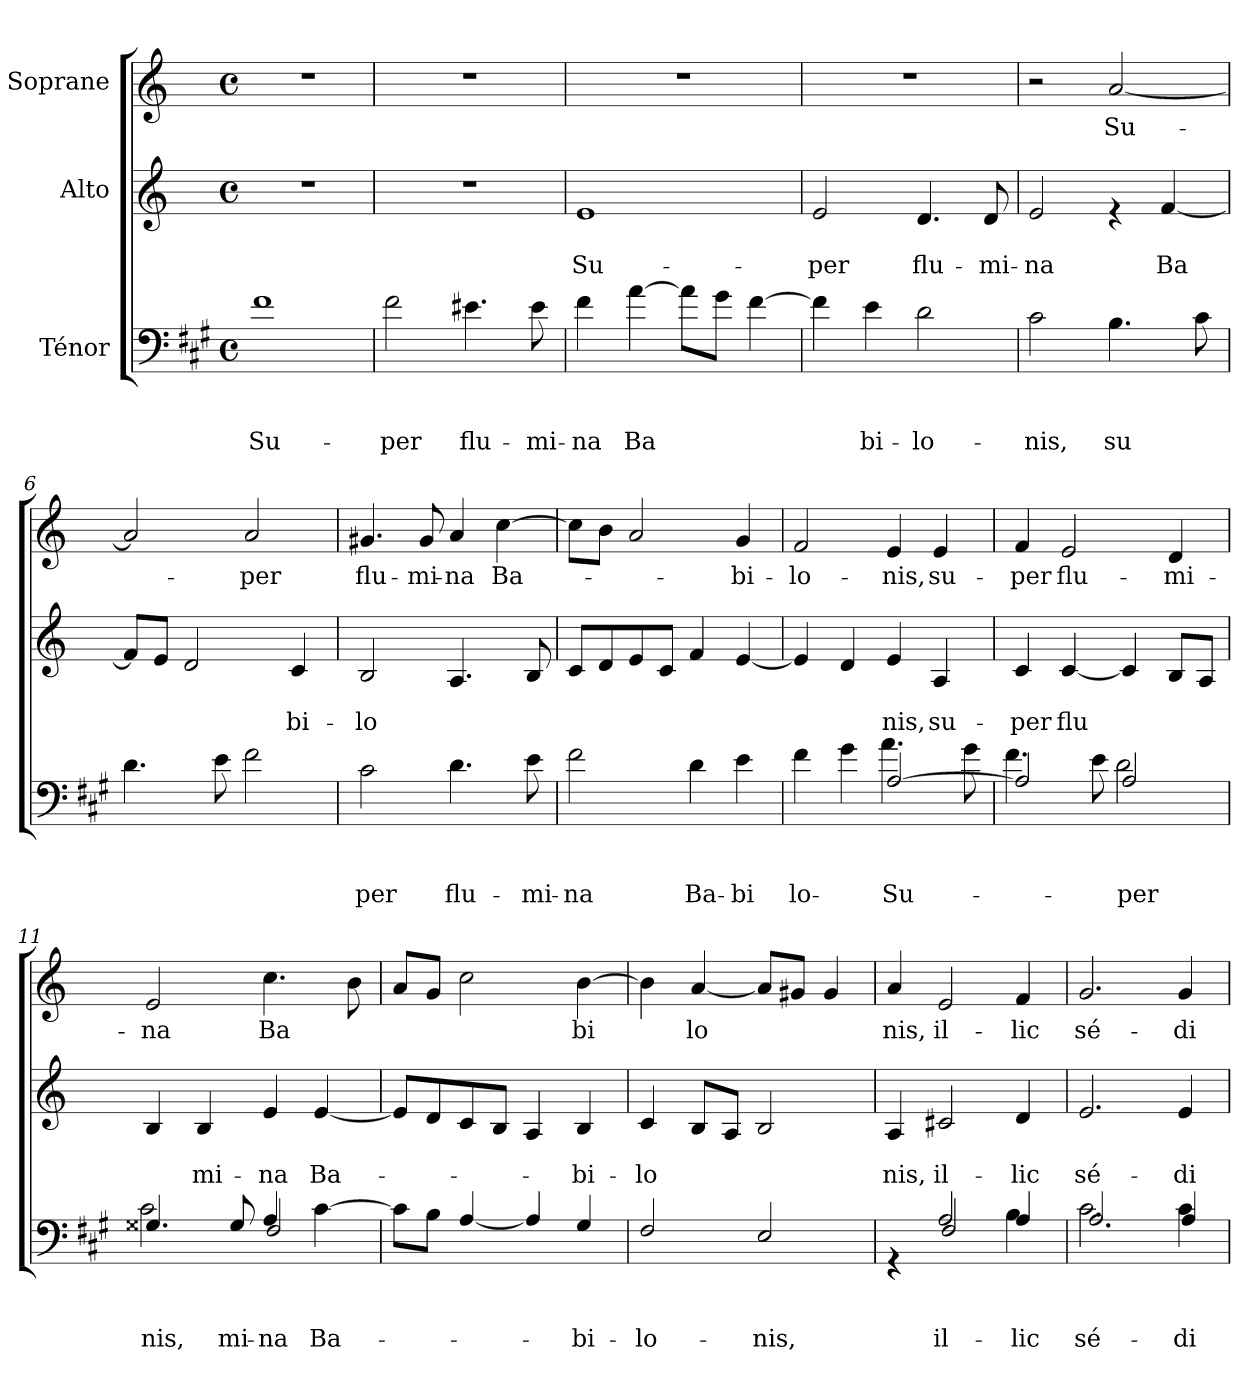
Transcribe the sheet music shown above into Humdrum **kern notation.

**kern	**text	**text	**text	**kern	**text	**text	**kern	**text
*part3	*part3	*part3	*part3	*part2	*part2	*part2	*part1	*part1
*staff3	*staff3	*staff3	*staff3	*staff2	*staff2	*staff2	*staff1	*staff1
*I"Ténor	*	*	*	*I"Alto	*	*	*I"Soprane	*
*clefF4	*	*	*	*clefG2	*	*	*clefG2	*
*ITrd5c9	*	*	*	*	*	*	*	*
*k[]	*	*	*	*k[]	*	*	*k[]	*
*C:	*	*	*	*C:	*	*	*C:	*
*M4/4	*	*	*	*M4/4	*	*	*M4/4	*
*met(c)	*	*	*	*met(c)	*	*	*met(c)	*
=1	=1	=1	=1	=1	=1	=1	=1	=1
!	!	!	!LO:LY:b	!	!	!	!	!
1A	.	.	Su-	1r	.	.	1r	.
=2	=2	=2	=2	=2	=2	=2	=2	=2
!	!	!	!LO:LY:b	!	!	!	!	!
2A\	.	.	-per	1r	.	.	1r	.
!	!	!	!LO:LY:b	!	!	!	!	!
4.G#X\	.	.	flu-	.	.	.	.	.
!	!	!	!LO:LY:b	!	!	!	!	!
8G#\	.	.	-mi-	.	.	.	.	.
=3	=3	=3	=3	=3	=3	=3	=3	=3
!	!	!	!LO:LY:b	!	!	!LO:LY:b	!	!
4A\	.	.	-na	1e	.	Su-	1r	.
!	!	!	!LO:LY:b	!	!	!	!	!
[>4c\	.	.	Ba	.	.	.	.	.
8c\L]	.	.	.	.	.	.	.	.
8B\J	.	.	.	.	.	.	.	.
[>4A\	.	.	.	.	.	.	.	.
=4	=4	=4	=4	=4	=4	=4	=4	=4
!	!	!	!	!	!	!LO:LY:b	!	!
4A\]	.	.	.	2e/	.	-per	1r	.
!	!	!	!LO:LY:b	!	!	!	!	!
4G\	.	.	bi-	.	.	.	.	.
!	!	!	!LO:LY:b	!	!	!LO:LY:b	!	!
2F\	.	.	-lo-	4.d/	.	flu-	.	.
!	!	!	!	!	!	!LO:LY:b	!	!
.	.	.	.	8d/	.	-mi-	.	.
=5	=5	=5	=5	=5	=5	=5	=5	=5
!	!	!	!LO:LY:b	!	!	!LO:LY:b	!	!
2E\	.	.	-nis,	2e/	.	-na	2r	.
!	!	!	!LO:LY:b	!	!	!	!	!LO:LY:b
4.D\	.	.	su	4re	.	.	[<2a/	Su-
!	!	!	!	!	!	!LO:LY:b	!	!
.	.	.	.	[<4f/	.	Ba	.	.
8E\	.	.	.	.	.	.	.	.
=6	=6	=6	=6	=6	=6	=6	=6	=6
4.F\	.	.	.	8f/L]	.	.	2a/]	.
.	.	.	.	8e/J	.	.	.	.
.	.	.	.	2d/	.	.	.	.
8G\	.	.	.	.	.	.	.	.
!	!	!	!	!	!	!	!	!LO:LY:b
2A\	.	.	.	.	.	.	2a/	-per
!	!	!	!	!	!	!LO:LY:b	!	!
.	.	.	.	4c/	.	bi-	.	.
!!LO:LB:g=z
=7	=7	=7	=7	=7	=7	=7	=7	=7
!	!	!	!LO:LY:b	!	!	!LO:LY:b	!	!LO:LY:b
2E\	.	.	per	2B/	.	-lo	4.g#X/	flu-
!	!	!	!	!	!	!	!	!LO:LY:b
.	.	.	.	.	.	.	8g#/	-mi-
!	!	!	!LO:LY:b	!	!	!	!	!LO:LY:b
4.F\	.	.	flu-	4.A/	.	.	4a/	-na
!	!	!	!	!	!	!	!	!LO:LY:b
.	.	.	.	.	.	.	[>4cc\	Ba-
!	!	!	!LO:LY:b	!	!	!	!	!
8G\	.	.	-mi-	8B/	.	.	.	.
=8	=8	=8	=8	=8	=8	=8	=8	=8
!	!	!	!LO:LY:b	!	!	!	!	!
2A\	.	.	-na	8c/L	.	.	8cc\L]	.
.	.	.	.	8d/	.	.	8b\J	.
.	.	.	.	8e/	.	.	2a/	.
.	.	.	.	8c/J	.	.	.	.
!	!	!	!LO:LY:b	!	!	!	!	!
4F\	.	.	Ba-	4f/	.	.	.	.
!	!	!	!LO:LY:b	!	!	!	!	!LO:LY:b
4G\	.	.	-bi-	[<4e/	.	.	4g/	-bi-
=9	=9	=9	=9	=9	=9	=9	=9	=9
*^	*	*	*	*	*	*	*	*
!	!	!	!	!LO:LY:b	!	!	!	!	!LO:LY:b
2ryy	4A\	.	.	-lo	4e/]	.	.	2f/	-lo-
.	4B\	.	.	.	4d/	.	.	.	.
!	!	!	!	!LO:LY:b	!	!	!LO:LY:b	!	!LO:LY:b
[<2C/	4.c\	.	.	-Su-	4e/	.	nis,	4e/	-nis,
!	!	!	!	!	!	!	!LO:LY:b	!	!LO:LY:b
.	.	.	.	.	4A/	.	su-	4e/	su-
.	8B\	.	.	.	.	.	.	.	.
=10	=10	=10	=10	=10	=10	=10	=10	=10	=10
!	!	!	!	!	!	!	!LO:LY:b	!	!LO:LY:b
2C/]	4.A\	.	.	.	4c/	.	-per	4f/	-per
!	!	!	!	!	!	!	!LO:LY:b	!	!LO:LY:b
.	.	.	.	.	[<4c/	.	flu	2e/	flu-
.	8G\	.	.	.	.	.	.	.	.
!	!	!	!	!LO:LY:b	!	!	!	!	!
2C/	2F\	.	.	per	4c/]	.	.	.	.
!	!	!	!	!	!	!	!	!	!LO:LY:b
.	.	.	.	.	8B/L	.	.	4d/	-mi-
.	.	.	.	.	8A/J	.	.	.	.
!!LO:LB:g=z
=11	=11	=11	=11	=11	=11	=11	=11	=11	=11
!	!	!	!	!LO:LY:b	!	!	!	!	!
!	!	!	!	!LO:LY:b	!	!	!	!	!LO:LY:b
4.BB#X/	2E\	.	.	-nis,	4B/	.	.	2e/	-na
!	!	!	!	!	!	!	!LO:LY:b	!	!
.	.	.	.	.	4B/	.	mi-	.	.
!	!	!	!	!LO:LY:b	!	!	!	!	!
8BB#/	.	.	.	-mi-	.	.	.	.	.
!	!	!	!	!LO:LY:b	!	!	!LO:LY:b	!	!LO:LY:b
4C/	2AA/	.	.	-na	4e/	.	-na	4.cc\	Ba
!	!	!	!	!LO:LY:b	!	!	!LO:LY:b	!	!
[>4E\	.	.	.	Ba-	[<4e/	.	Ba-	.	.
.	.	.	.	.	.	.	.	8b\	.
*v	*v	*	*	*	*	*	*	*	*
=12	=12	=12	=12	=12	=12	=12	=12	=12
8E\L]	.	.	.	8e/L]	.	.	8a/L	.
8D\J	.	.	.	8d/	.	.	8g/J	.
[<4C/	.	.	.	8c/	.	.	2cc\	.
.	.	.	.	8B/J	.	.	.	.
4C/]	.	.	.	4A/	.	.	.	.
!	!	!	!LO:LY:b	!	!	!LO:LY:b	!	!LO:LY:b
4BB/	.	.	bi-	4B/	.	-bi-	[>4b\	bi
=13	=13	=13	=13	=13	=13	=13	=13	=13
!	!	!	!LO:LY:b	!	!	!LO:LY:b	!	!
2AA/	.	.	-lo-	4c/	.	-lo	4b\]	.
!	!	!	!	!	!	!	!	!LO:LY:b
.	.	.	.	8B/L	.	.	[<4a/	lo
.	.	.	.	8A/J	.	.	.	.
!	!	!	!LO:LY:b	!	!	!	!	!
2GG/	.	.	-nis,	2B/	.	.	8a/L]	.
.	.	.	.	.	.	.	8g#X/J	.
.	.	.	.	.	.	.	4g#/	.
=14	=14	=14	=14	=14	=14	=14	=14	=14
*^	*	*	*	*	*	*	*	*
!	!	!	!	!	!	!	!LO:LY:b	!	!LO:LY:b
4rGG	4rGG	.	.	.	4A/	.	nis,	4a/	nis,
!	!	!	!	!LO:LY:b	!	!	!	!	!
!	!	!	!	!LO:LY:b	!	!	!LO:LY:b	!	!LO:LY:b
2C/	2AA/	.	.	il-	2c#X/	.	il-	2e/	il-
!	!	!	!	!LO:LY:b	!	!	!	!	!
!	!	!	!	!LO:LY:b	!	!	!LO:LY:b	!	!LO:LY:b
4C/	4D\	.	.	-lic	4d/	.	-lic	4f/	-lic
=15	=15	=15	=15	=15	=15	=15	=15	=15	=15
!	!	!	!	!LO:LY:b	!	!	!	!	!
!	!	!	!	!LO:LY:b	!	!	!LO:LY:b	!	!LO:LY:b
2.E\	2.C/	.	.	-sé-	2.e/	.	sé-	2.g/	sé-
!	!	!	!	!LO:LY:b	!	!	!	!	!
!	!	!	!	!LO:LY:b	!	!	!LO:LY:b	!	!LO:LY:b
4E\	4C/	.	.	-di-	4e/	.	-di-	4g/	-di-
*v	*v	*	*	*	*	*	*	*	*
=	=	=	=	=	=	=	=	=
*-	*-	*-	*-	*-	*-	*-	*-	*-
